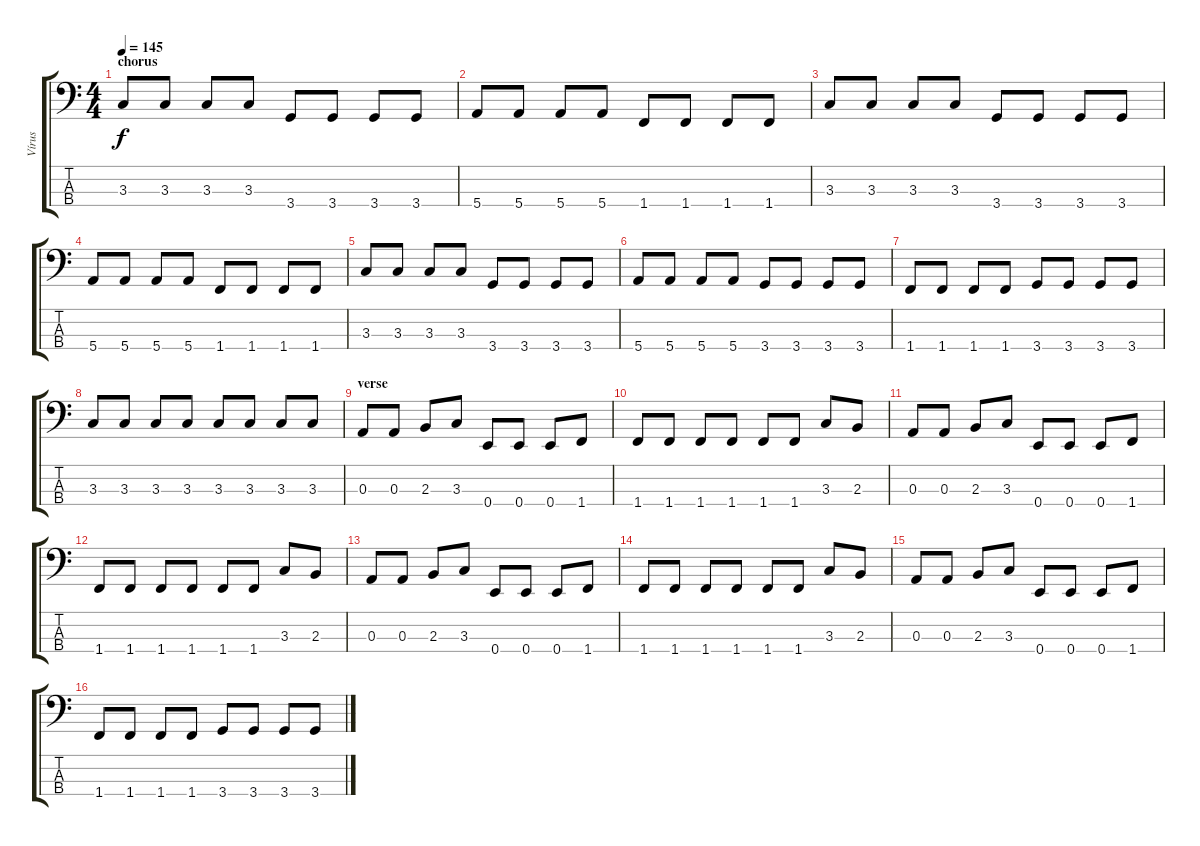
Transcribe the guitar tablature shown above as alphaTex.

\track ("Vírus" "Vírus") {instrument electricbasspick}
\staff {score tabs}
\tuning (G2 D2 A1 E1) {hide}
\ts (4 4)
\section ("" "chorus")
\tempo 145
\clef f4
\ks c
3.3.8{dy f} 3.3.8 3.3.8 3.3.8 3.4.8 3.4.8 3.4.8 3.4.8 |
5.4.8 5.4.8 5.4.8 5.4.8 1.4.8 1.4.8 1.4.8 1.4.8 |
3.3.8 3.3.8 3.3.8 3.3.8 3.4.8 3.4.8 3.4.8 3.4.8 |
5.4.8 5.4.8 5.4.8 5.4.8 1.4.8 1.4.8 1.4.8 1.4.8 |
3.3.8 3.3.8 3.3.8 3.3.8 3.4.8 3.4.8 3.4.8 3.4.8 |
5.4.8 5.4.8 5.4.8 5.4.8 3.4.8 3.4.8 3.4.8 3.4.8 |
1.4.8 1.4.8 1.4.8 1.4.8 3.4.8 3.4.8 3.4.8 3.4.8 |
3.3.8 3.3.8 3.3.8 3.3.8 3.3.8 3.3.8 3.3.8 3.3.8 |
\section ("" "verse")
0.3.8 0.3.8 2.3.8 3.3.8 0.4.8 0.4.8 0.4.8 1.4.8 |
1.4.8 1.4.8 1.4.8 1.4.8 1.4.8 1.4.8 3.3.8 2.3.8 |
0.3.8 0.3.8 2.3.8 3.3.8 0.4.8 0.4.8 0.4.8 1.4.8 |
1.4.8 1.4.8 1.4.8 1.4.8 1.4.8 1.4.8 3.3.8 2.3.8 |
0.3.8 0.3.8 2.3.8 3.3.8 0.4.8 0.4.8 0.4.8 1.4.8 |
1.4.8 1.4.8 1.4.8 1.4.8 1.4.8 1.4.8 3.3.8 2.3.8 |
0.3.8 0.3.8 2.3.8 3.3.8 0.4.8 0.4.8 0.4.8 1.4.8 |
1.4.8 1.4.8 1.4.8 1.4.8 3.4.8 3.4.8 3.4.8 3.4.8
